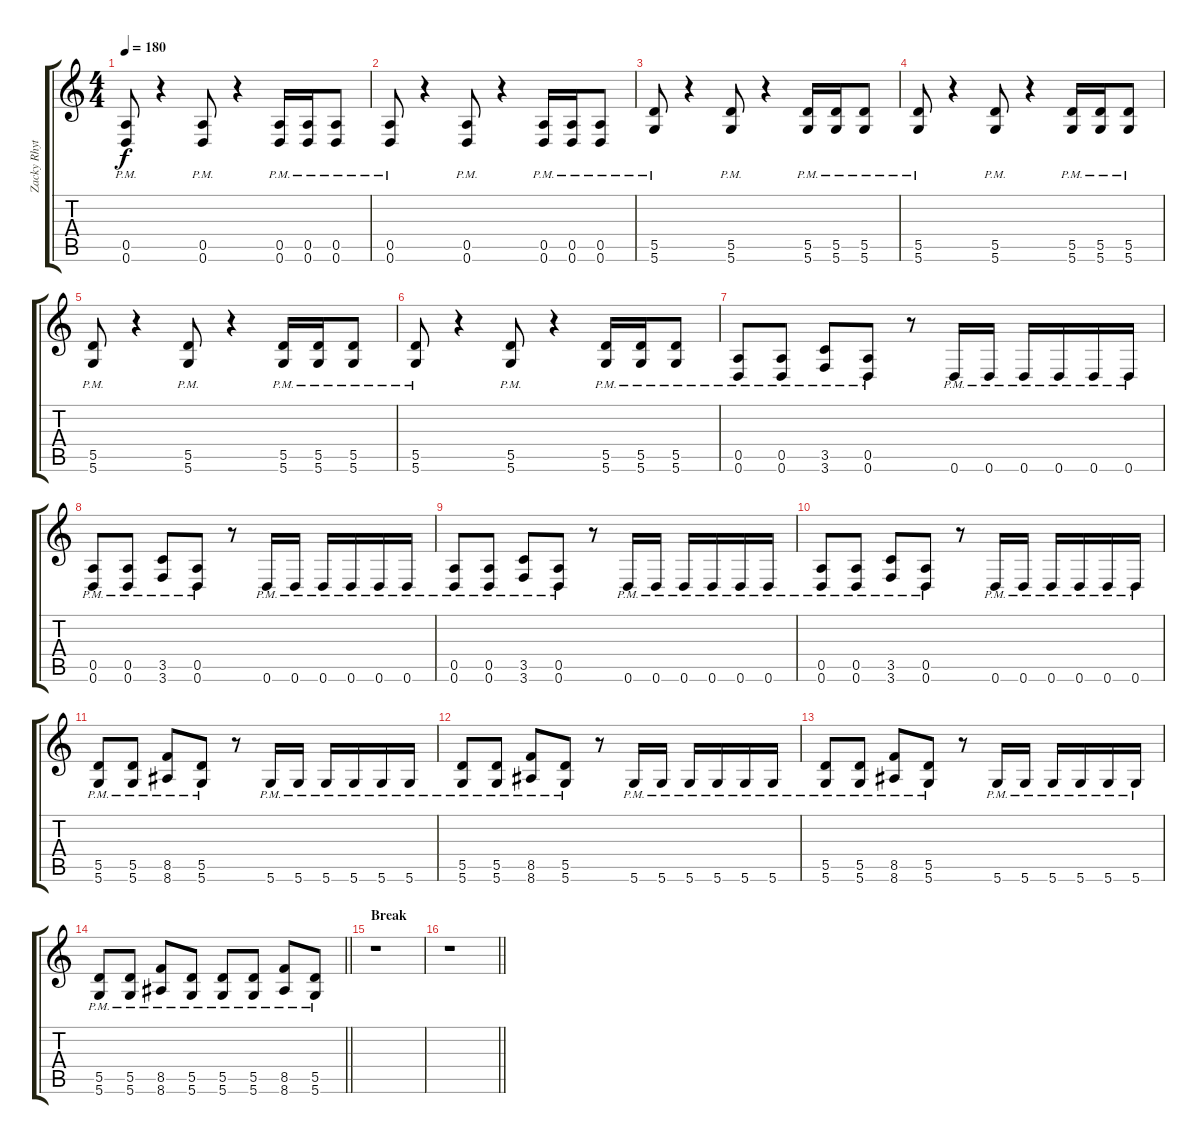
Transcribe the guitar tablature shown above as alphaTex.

\track ("Zacky Rhythm" "Zacky Rhyt") {instrument overdrivenguitar}
\staff {score tabs}
\tuning (E4 B3 G3 D3 A2 D2) {hide}
\ts (4 4)
\tempo 180
\clef g2
\ks c
(0.5{pm} 0.6{pm}).8{dy f} r.4 (0.5{pm} 0.6{pm}).8 r.4 (0.5{pm} 0.6{pm}).16 (0.5{pm} 0.6{pm}).16 (0.5{pm} 0.6{pm}).8 |
(0.5{pm} 0.6{pm}).8 r.4 (0.5{pm} 0.6{pm}).8 r.4 (0.5{pm} 0.6{pm}).16 (0.5{pm} 0.6{pm}).16 (0.5{pm} 0.6{pm}).8 |
(5.5{pm} 5.6{pm}).8 r.4 (5.5{pm} 5.6{pm}).8 r.4 (5.5{pm} 5.6{pm}).16 (5.5{pm} 5.6{pm}).16 (5.5{pm} 5.6{pm}).8 |
(5.5{pm} 5.6{pm}).8 r.4 (5.5{pm} 5.6{pm}).8 r.4 (5.5{pm} 5.6{pm}).16 (5.5{pm} 5.6{pm}).16 (5.5{pm} 5.6{pm}).8 |
(5.5{pm} 5.6{pm}).8 r.4 (5.5{pm} 5.6{pm}).8 r.4 (5.5{pm} 5.6{pm}).16 (5.5{pm} 5.6{pm}).16 (5.5{pm} 5.6{pm}).8 |
(5.5{pm} 5.6{pm}).8 r.4 (5.5{pm} 5.6{pm}).8 r.4 (5.5{pm} 5.6{pm}).16 (5.5{pm} 5.6{pm}).16 (5.5{pm} 5.6{pm}).8 |
(0.5{pm} 0.6{pm}).8 (0.5{pm} 0.6{pm}).8 (3.5{pm} 3.6{pm}).8 (0.5{pm} 0.6{pm}).8 r.8 0.6{pm}.16 0.6{pm}.16 0.6{pm}.16 0.6{pm}.16 0.6{pm}.16 0.6{pm}.16 |
(0.5{pm} 0.6{pm}).8 (0.5{pm} 0.6{pm}).8 (3.5{pm} 3.6{pm}).8 (0.5{pm} 0.6{pm}).8 r.8 0.6{pm}.16 0.6{pm}.16 0.6{pm}.16 0.6{pm}.16 0.6{pm}.16 0.6{pm}.16 |
(0.5{pm} 0.6{pm}).8 (0.5{pm} 0.6{pm}).8 (3.5{pm} 3.6{pm}).8 (0.5{pm} 0.6{pm}).8 r.8 0.6{pm}.16 0.6{pm}.16 0.6{pm}.16 0.6{pm}.16 0.6{pm}.16 0.6{pm}.16 |
(0.5{pm} 0.6{pm}).8 (0.5{pm} 0.6{pm}).8 (3.5{pm} 3.6{pm}).8 (0.5{pm} 0.6{pm}).8 r.8 0.6{pm}.16 0.6{pm}.16 0.6{pm}.16 0.6{pm}.16 0.6{pm}.16 0.6{pm}.16 |
(5.5{pm} 5.6{pm}).8 (5.5{pm} 5.6{pm}).8 (8.5{pm} 8.6{pm}).8 (5.5{pm} 5.6{pm}).8 r.8 5.6{pm}.16 5.6{pm}.16 5.6{pm}.16 5.6{pm}.16 5.6{pm}.16 5.6{pm}.16 |
(5.5{pm} 5.6{pm}).8 (5.5{pm} 5.6{pm}).8 (8.5{pm} 8.6{pm}).8 (5.5{pm} 5.6{pm}).8 r.8 5.6{pm}.16 5.6{pm}.16 5.6{pm}.16 5.6{pm}.16 5.6{pm}.16 5.6{pm}.16 |
(5.5{pm} 5.6{pm}).8 (5.5{pm} 5.6{pm}).8 (8.5{pm} 8.6{pm}).8 (5.5{pm} 5.6{pm}).8 r.8 5.6{pm}.16 5.6{pm}.16 5.6{pm}.16 5.6{pm}.16 5.6{pm}.16 5.6{pm}.16 |
\barLineRight lightlight
(5.5{pm} 5.6{pm}).8 (5.5{pm} 5.6{pm}).8 (8.5{pm} 8.6{pm}).8 (5.5{pm} 5.6{pm}).8 (5.5{pm} 5.6{pm}).8 (5.5{pm} 5.6{pm}).8 (8.5{pm} 8.6{pm}).8 (5.5{pm} 5.6{pm}).8 |
\section ("" "Break")
r.1 |
\barLineRight lightlight
r.1
